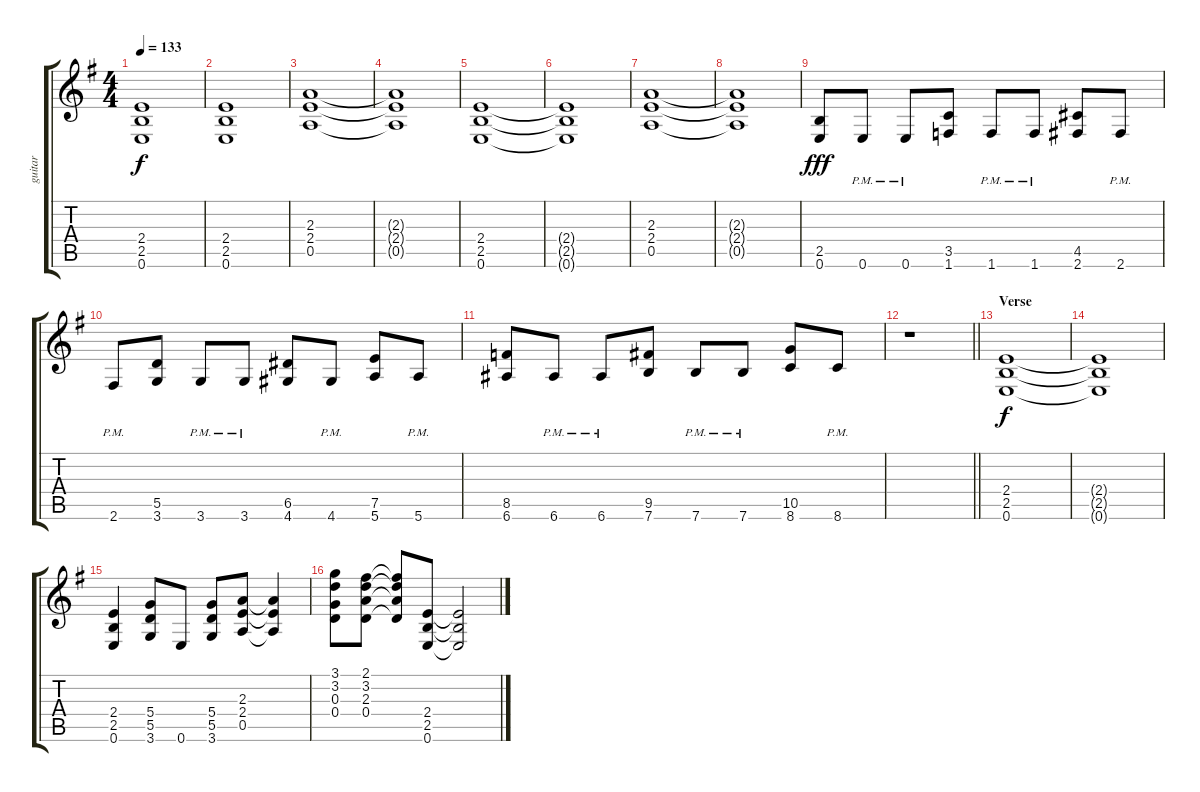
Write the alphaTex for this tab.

\track ("guitar" "guitar") {instrument distortionguitar}
\staff {score tabs}
\tuning (E4 B3 G3 D3 A2 E2) {hide}
\ts (4 4)
\tempo 133
\clef g2
\ks g
(2.4 2.5 0.6).1{dy f} |
(2.4 2.5 0.6).1 |
(2.3 2.4 0.5).1 |
(2.3{t} 2.4{t} 0.5{t}).1 |
(2.4 2.5 0.6).1 |
(2.4{t} 2.5{t} 0.6{t}).1 |
(2.3 2.4 0.5).1 |
(2.3{t} 2.4{t} 0.5{t}).1 |
(2.5 0.6).8{dy fff} 0.6{pm}.8 0.6{pm}.8 (3.5 1.6).8 1.6{pm}.8 1.6{pm}.8 (4.5 2.6).8 2.6{pm}.8 |
2.6{pm}.8 (5.5 3.6).8 3.6{pm}.8 3.6{pm}.8 (6.5 4.6).8 4.6{pm}.8 (7.5 5.6).8 5.6{pm}.8 |
(8.5 6.6).8 6.6{pm}.8 6.6{pm}.8 (9.5 7.6).8 7.6{pm}.8 7.6{pm}.8 (10.5 8.6).8 8.6{pm}.8 |
\barLineRight lightlight
r.1 |
\section ("" "Verse")
(2.4 2.5 0.6).1{dy f} |
(2.4{t} 2.5{t} 0.6{t}).1 |
(2.4 2.5 0.6).4 (5.4 5.5 3.6).8 0.6.8 (5.4 5.5 3.6).8 (2.3 2.4 0.5).8 (2.3{t} 2.4{t} 0.5{t}).4 |
(3.1 3.2 0.3 0.4).8 (2.1 3.2 2.3 0.4).8 (2.1{t} 3.2{t} 2.3{t} 0.4{t}).8 (2.4 2.5 0.6).8 (2.4{t} 2.5{t} 0.6{t}).2
